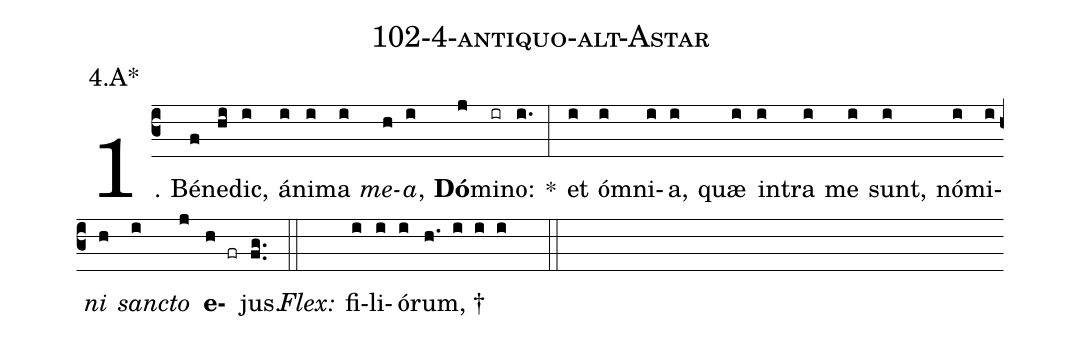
name: 102-4-antiquo-alt-Astar;
annotation: 4.A*;
%%
(c3)1. Bé(f)ne(hi)dic,(i) á(i)ni(i)ma(i) <i>me</i>(h)<i>a</i>,(i) <b>Dó</b>(j)mi(ir)no:(i.) *(:) et(i) óm(i)ni(i)a,(i) quæ(i) in(i)tra(i) me(i) sunt,(i) nó(i)mi(i)<i>ni</i>(h) <i>sanc</i>(i)<i>to</i>(j) <b>e</b>(h fr)jus.(fg..) (::)
<i>Flex:</i>()  fi(i)li(i)ó(i)rum, †(h. i i i  ::)
